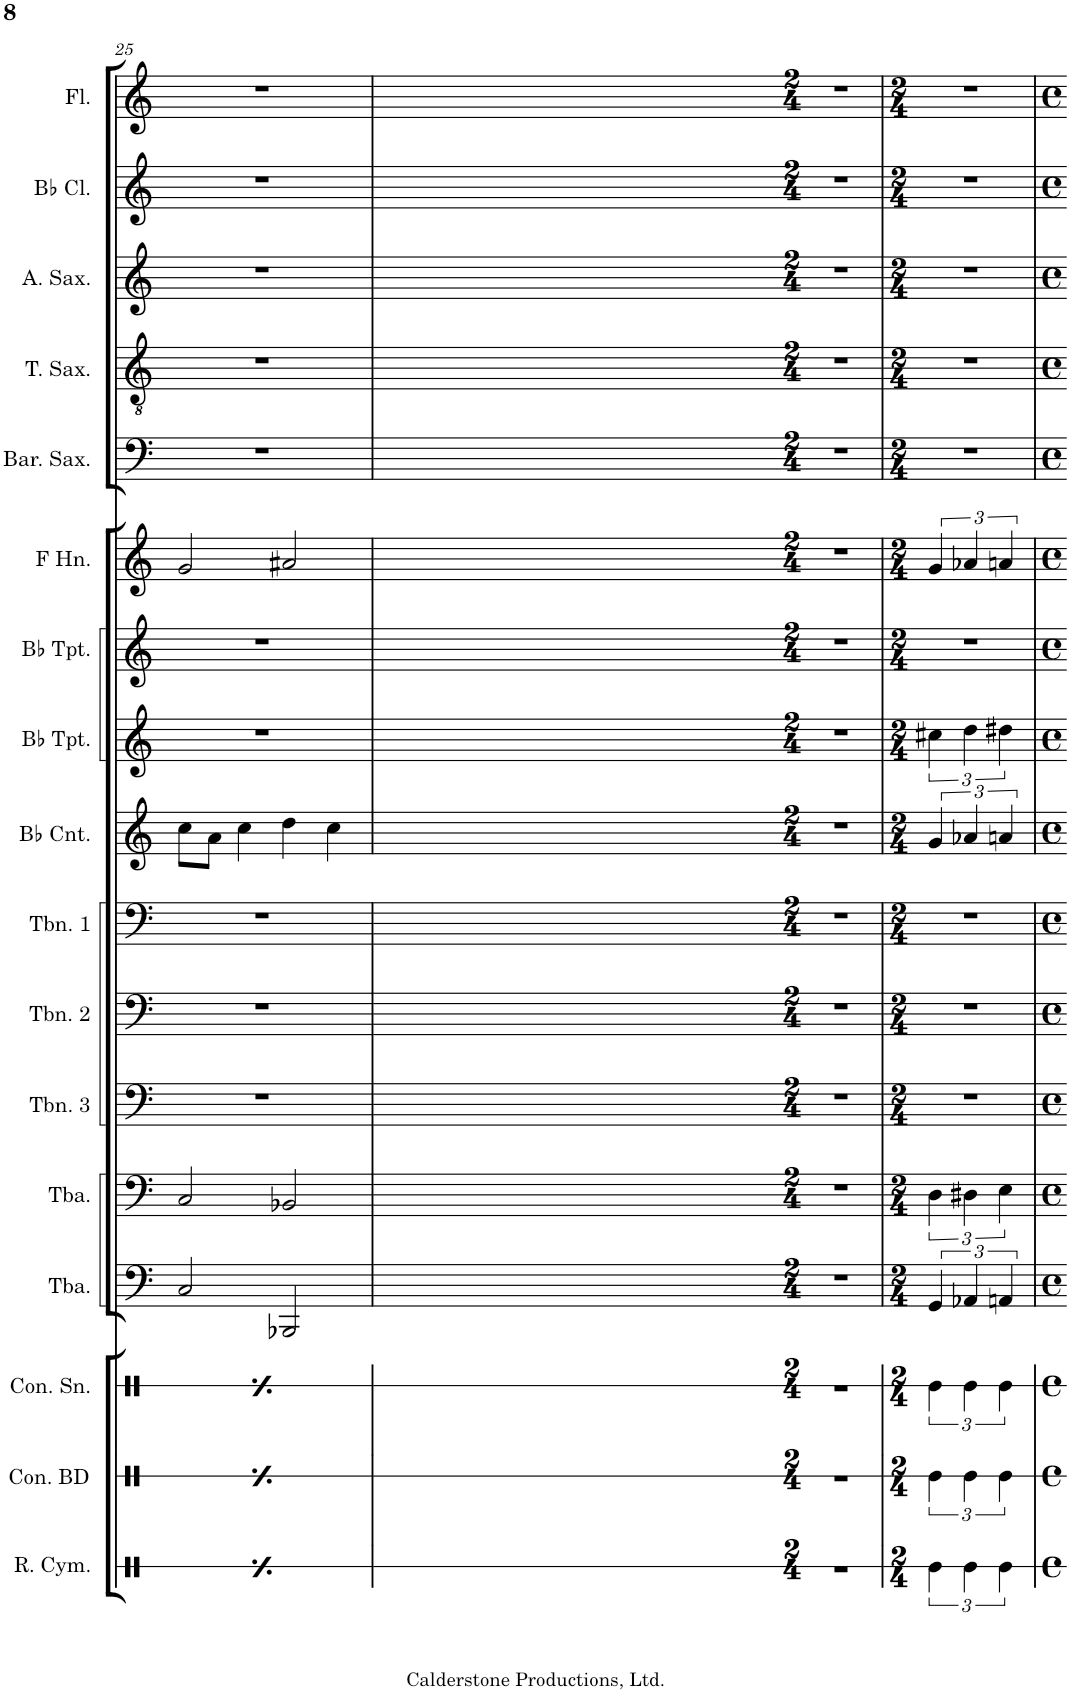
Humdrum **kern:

**kern	**kern	**kern	**kern	**kern	**kern	**kern	**kern	**kern	**kern	**kern	**kern	**kern	**kern	**kern	**kern	**kern
*part17	*part16	*part15	*part14	*part13	*part12	*part11	*part10	*part9	*part8	*part7	*part6	*part5	*part4	*part3	*part2	*part1
*staff17	*staff16	*staff15	*staff14	*staff13	*staff12	*staff11	*staff10	*staff9	*staff8	*staff7	*staff6	*staff5	*staff4	*staff3	*staff2	*staff1
*I"Ride Cymbal	*I"Concert Bass Drum	*I"Concert Snare Drum	*I"Tuba -2	*I"Tuba-1	*I"Trombone 3	*I"Trombone 2	*I"Trombone 1	*I"Bb Cornet	*I"Bb Trumpet	*I"Bb Trumpet	*I"Horn in F	*I"Baritone Saxophone	*I"Tenor Saxophone	*I"Alto Saxophone	*I"Bb Clarinet	*I"Flute
*I'R. Cym.	*I'Con. BD	*I'Con. Sn.	*I'Tba.	*I'Tba.	*I'Tbn. 3	*I'Tbn. 2	*I'Tbn. 1	*I'Bb Cnt.	*I'Bb Tpt.	*I'Bb Tpt.	*	*I'Bar. Sax.	*I'T. Sax.	*I'A. Sax.	*I'Bb Cl.	*I'Fl.
!!LO:PB:g=z
*clefX	*clefX	*clefX	*clefF4	*clefF4	*clefF4	*clefF4	*clefF4	*clefG2	*clefG2	*clefG2	*clefG2	*clefF4	*clefGv2	*clefG2	*clefG2	*clefG2
*	*	*	*	*	*	*	*	*ITrd1c2	*ITrd1c2	*ITrd1c2	*ITrd4c7	*ITrd12c21	*ITrd8c14	*ITrd5c9	*ITrd1c2	*ITrd4c7
*k[]	*k[]	*k[]	*k[]	*k[]	*k[]	*k[]	*k[]	*k[]	*k[]	*k[]	*k[]	*k[]	*k[]	*k[]	*k[]	*k[]
*M4/4	*M4/4	*M4/4	*M4/4	*M4/4	*M4/4	*M4/4	*M4/4	*M4/4	*M4/4	*M4/4	*M4/4	*M4/4	*M4/4	*M4/4	*M4/4	*M4/4
*met(c)	*met(c)	*met(c)	*met(c)	*met(c)	*met(c)	*met(c)	*met(c)	*met(c)	*met(c)	*met(c)	*met(c)	*met(c)	*met(c)	*met(c)	*met(c)	*met(c)
=25	=25	=25	=25	=25	=25	=25	=25	=25	=25	=25	=25	=25	=25	=25	=25	=25
8Re\L	4Re\	4r	2C/	2C/	1r	1r	1r	8cc\L	1r	1r	2g/	1r	1r	1r	1r	1r
8Re\	.	.	.	.	.	.	.	8a\J	.	.	.	.	.	.	.	.
8Re\	4Re\	4r	.	.	.	.	.	4cc\	.	.	.	.	.	.	.	.
8Re\J	.	.	.	.	.	.	.	.	.	.	.	.	.	.	.	.
8Re\L	4Re^\	4Re\	2BBB-X/	2BB-X/	.	.	.	4dd\	.	.	2a#X/	.	.	.	.	.
8Re\	.	.	.	.	.	.	.	.	.	.	.	.	.	.	.	.
8Re\	4Re\	4r	.	.	.	.	.	4cc\	.	.	.	.	.	.	.	.
8Re\J	.	.	.	.	.	.	.	.	.	.	.	.	.	.	.	.
=26	=26	=26	=26	=26	=26	=26	=26	=26	=26	=26	=26	=26	=26	=26	=26	=26
*M2/4	*M2/4	*M2/4	*M2/4	*M2/4	*M2/4	*M2/4	*M2/4	*M2/4	*M2/4	*M2/4	*M2/4	*M2/4	*M2/4	*M2/4	*M2/4	*M2/4
2r	2r	2r	2r	2r	2r	2r	2r	2r	2r	2r	2r	2r	2r	2r	2r	2r
=27	=27	=27	=27	=27	=27	=27	=27	=27	=27	=27	=27	=27	=27	=27	=27	=27
*M2/4	*M2/4	*M2/4	*M2/4	*M2/4	*M2/4	*M2/4	*M2/4	*M2/4	*M2/4	*M2/4	*M2/4	*M2/4	*M2/4	*M2/4	*M2/4	*M2/4
6Re\	6Re\	6Re\	6GG/	6D\	2r	2r	2r	6g/	6cc#X\	2r	6g/	2r	2r	2r	2r	2r
6Re\	6Re\	6Re\	6AA-X/	6D#X\	.	.	.	6a-X/	6dd\	.	6a-X/	.	.	.	.	.
6Re\	6Re\	6Re\	6AAn/	6E\	.	.	.	6an/	6dd#X\	.	6an/	.	.	.	.	.
=	=	=	=	=	=	=	=	=	=	=	=	=	=	=	=	=
*-	*-	*-	*-	*-	*-	*-	*-	*-	*-	*-	*-	*-	*-	*-	*-	*-
